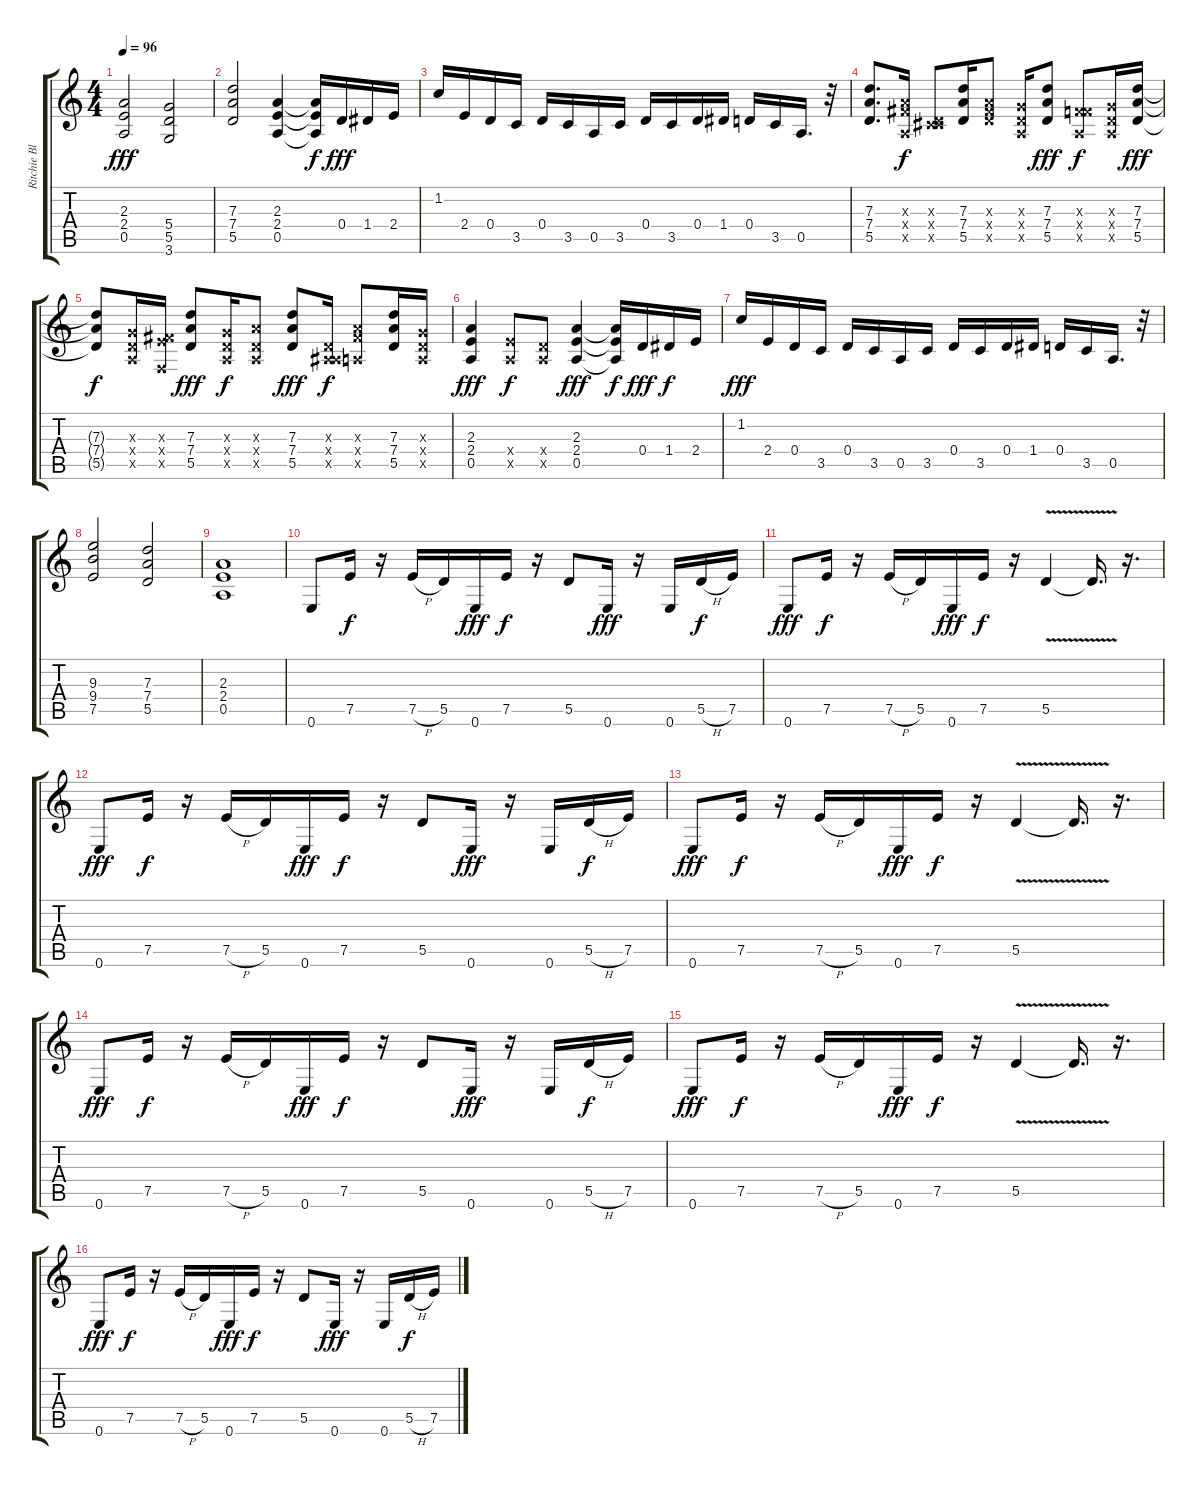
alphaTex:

\track ("Ritchie Blackmore" "Ritchie Bl") {instrument distortionguitar}
\staff {score tabs}
\tuning (E4 B3 G3 D3 A2 E2) {hide}
\ts (4 4)
\tempo 96
\clef g2
\ks c
(2.3 2.4 0.5).2{dy fff} (5.4 5.5 3.6).2 |
(7.3 7.4 5.5).2 (2.3 2.4 0.5).4 (2.3{t} 2.4{t} 0.5{t}).16{dy f} 0.4.16{dy fff} 1.4.16 2.4.16 |
1.2.16 2.4.16 0.4.16 3.5.16 0.4.16 3.5.16 0.5.16 3.5.16 0.4.16 3.5.16 0.4.16 1.4.16 0.4.16 3.5.16 0.5.16{d} r.32 |
(7.3 7.4 5.5).8{d} (2.3{x} 4.4{x} 0.5{x}).16{dy f} (-7.3{x} 0.4{x} 4.5{x}).8 (7.3 7.4 5.5).16 (2.3{x} 4.4{x} 5.5{x}).8 (0.3{x} 0.4{x} 0.5{x}).16 (7.3 7.4 5.5).8{dy fff} (-2.3{x} 3.4{x} 0.5{x}).8{dy f} (0.3{x} 0.4{x} 0.5{x}).16 (7.3 7.4 5.5).16{dy fff} |
(7.3{t} 7.4{t} 5.5{t}).8{dy f} (0.3{x} 0.4{x} 0.5{x}).16 (-14.3{x} 4.4{x} 7.5{x}).16 (7.3 7.4 5.5).8{dy fff} (0.3{x} 0.4{x} 0.5{x}).16{dy f} (2.3{x} 0.4{x} 0.5{x}).8 (7.3 7.4 5.5).8{dy fff} (-9.3{x} 0.4{x} 1.5{x}).16{dy f} (2.3{x} 4.4{x} 0.5{x}).8 (7.3 7.4 5.5).16 (0.3{x} 0.4{x} 0.5{x}).16 |
(2.3 2.4 0.5).4{dy fff} (2.4{x} 0.5{x}).8{dy f} (0.4{x} 0.5{x}).8 (2.3 2.4 0.5).4{dy fff} (2.3{t} 2.4{t} 0.5{t}).16{dy f} 0.4.16{dy fff} 1.4.16{dy f} 2.4.16 |
1.2.16{dy fff} 2.4.16 0.4.16 3.5.16 0.4.16 3.5.16 0.5.16 3.5.16 0.4.16 3.5.16 0.4.16 1.4.16 0.4.16 3.5.16 0.5.16{d} r.32 |
(9.3 9.4 7.5).2 (7.3 7.4 5.5).2 |
(2.3 2.4 0.5).1 |
0.6.8 7.5.16{dy f} r.16 7.5{h}.16 5.5.16 0.6.16{dy fff} 7.5.16{dy f} r.16 5.5.8 0.6.16{dy fff} r.16 0.6.16 5.5{h}.16{dy f} 7.5.16 |
0.6.8{dy fff} 7.5.16{dy f} r.16 7.5{h}.16 5.5.16 0.6.16{dy fff} 7.5.16{dy f} r.16 5.5{v}.4 5.5{t}.16{d} r.16{d} |
0.6.8{dy fff} 7.5.16{dy f} r.16 7.5{h}.16 5.5.16 0.6.16{dy fff} 7.5.16{dy f} r.16 5.5.8 0.6.16{dy fff} r.16 0.6.16 5.5{h}.16{dy f} 7.5.16 |
0.6.8{dy fff} 7.5.16{dy f} r.16 7.5{h}.16 5.5.16 0.6.16{dy fff} 7.5.16{dy f} r.16 5.5{v}.4 5.5{t}.16{d} r.16{d} |
0.6.8{dy fff} 7.5.16{dy f} r.16 7.5{h}.16 5.5.16 0.6.16{dy fff} 7.5.16{dy f} r.16 5.5.8 0.6.16{dy fff} r.16 0.6.16 5.5{h}.16{dy f} 7.5.16 |
0.6.8{dy fff} 7.5.16{dy f} r.16 7.5{h}.16 5.5.16 0.6.16{dy fff} 7.5.16{dy f} r.16 5.5{v}.4 5.5{t}.16{d} r.16{d} |
0.6.8{dy fff} 7.5.16{dy f} r.16 7.5{h}.16 5.5.16 0.6.16{dy fff} 7.5.16{dy f} r.16 5.5.8 0.6.16{dy fff} r.16 0.6.16 5.5{h}.16{dy f} 7.5.16
